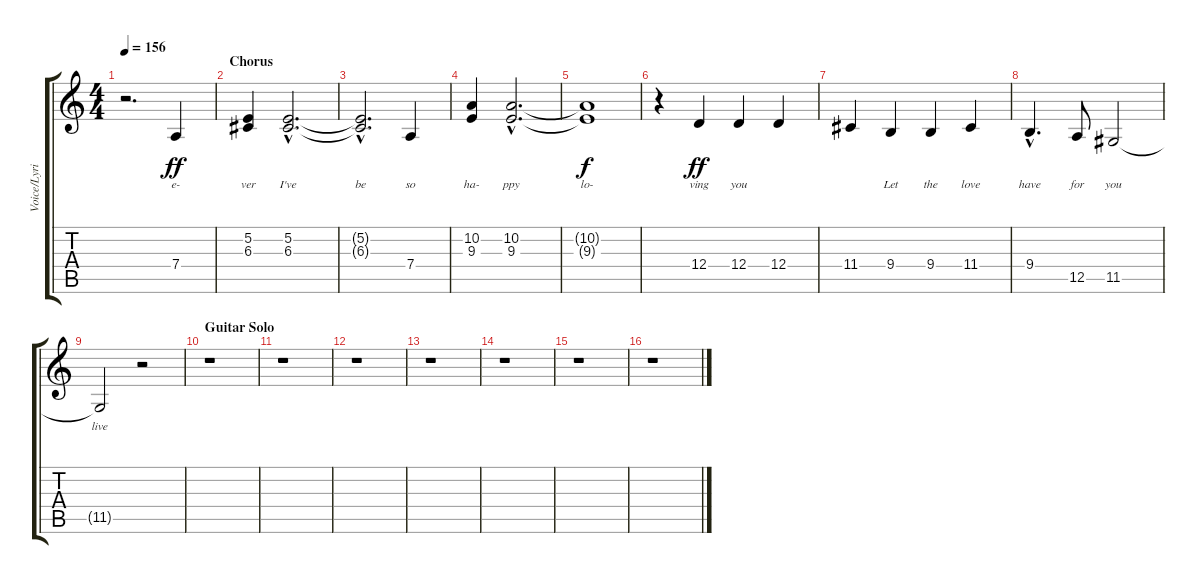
\track ("Voice/Lyrics" "Voice/Lyri") {instrument lead1square}
\staff {score tabs}
\tuning (E4 B3 G3 D3 A2 E2) {hide}
\ts (4 4)
\tempo 156
\clef g2
\ks c
r.2{d dy ff} 7.4.4{lyrics (0 "e-") lyrics (1 "") lyrics (2 "") lyrics (3 "") lyrics (4 "")} |
\section ("" "Chorus")
(5.2 6.3).4{lyrics (0 "ver") lyrics (1 "") lyrics (2 "") lyrics (3 "") lyrics (4 "")} (5.2{hac} 6.3{hac}).2{d lyrics (0 "I've") lyrics (1 "") lyrics (2 "") lyrics (3 "") lyrics (4 "")} |
(5.2{hac t} 6.3{hac t}).2{d lyrics (0 "be") lyrics (1 "") lyrics (2 "") lyrics (3 "") lyrics (4 "")} 7.4.4{lyrics (0 "so") lyrics (1 "") lyrics (2 "") lyrics (3 "") lyrics (4 "")} |
(10.2 9.3).4{lyrics (0 "ha-") lyrics (1 "") lyrics (2 "") lyrics (3 "") lyrics (4 "")} (10.2{hac} 9.3{hac}).2{d lyrics (0 "ppy") lyrics (1 "") lyrics (2 "") lyrics (3 "") lyrics (4 "")} |
(10.2{t} 9.3{t}).1{lyrics (0 "lo-") lyrics (1 "") lyrics (2 "") lyrics (3 "") lyrics (4 "") dy f} |
r.4 12.4.4{lyrics (0 "ving") lyrics (1 "") lyrics (2 "") lyrics (3 "") lyrics (4 "") dy ff} 12.4.4{lyrics (0 "you") lyrics (1 "") lyrics (2 "") lyrics (3 "") lyrics (4 "")} 12.4.4{lyrics (0 "") lyrics (1 "") lyrics (2 "") lyrics (3 "") lyrics (4 "")} |
11.4.4{lyrics (0 "") lyrics (1 "") lyrics (2 "") lyrics (3 "") lyrics (4 "")} 9.4.4{lyrics (0 "Let") lyrics (1 "") lyrics (2 "") lyrics (3 "") lyrics (4 "")} 9.4.4{lyrics (0 "the") lyrics (1 "") lyrics (2 "") lyrics (3 "") lyrics (4 "")} 11.4.4{lyrics (0 "love") lyrics (1 "") lyrics (2 "") lyrics (3 "") lyrics (4 "")} |
9.4{hac}.4{d lyrics (0 "have") lyrics (1 "") lyrics (2 "") lyrics (3 "") lyrics (4 "")} 12.5.8{lyrics (0 "for") lyrics (1 "") lyrics (2 "") lyrics (3 "") lyrics (4 "")} 11.5.2{lyrics (0 "you") lyrics (1 "") lyrics (2 "") lyrics (3 "") lyrics (4 "")} |
11.5{t}.2{lyrics (0 "live") lyrics (1 "") lyrics (2 "") lyrics (3 "") lyrics (4 "")} r.2 |
\section ("" "Guitar Solo")
r.1 |
r.1 |
r.1 |
r.1 |
r.1 |
r.1 |
r.1
